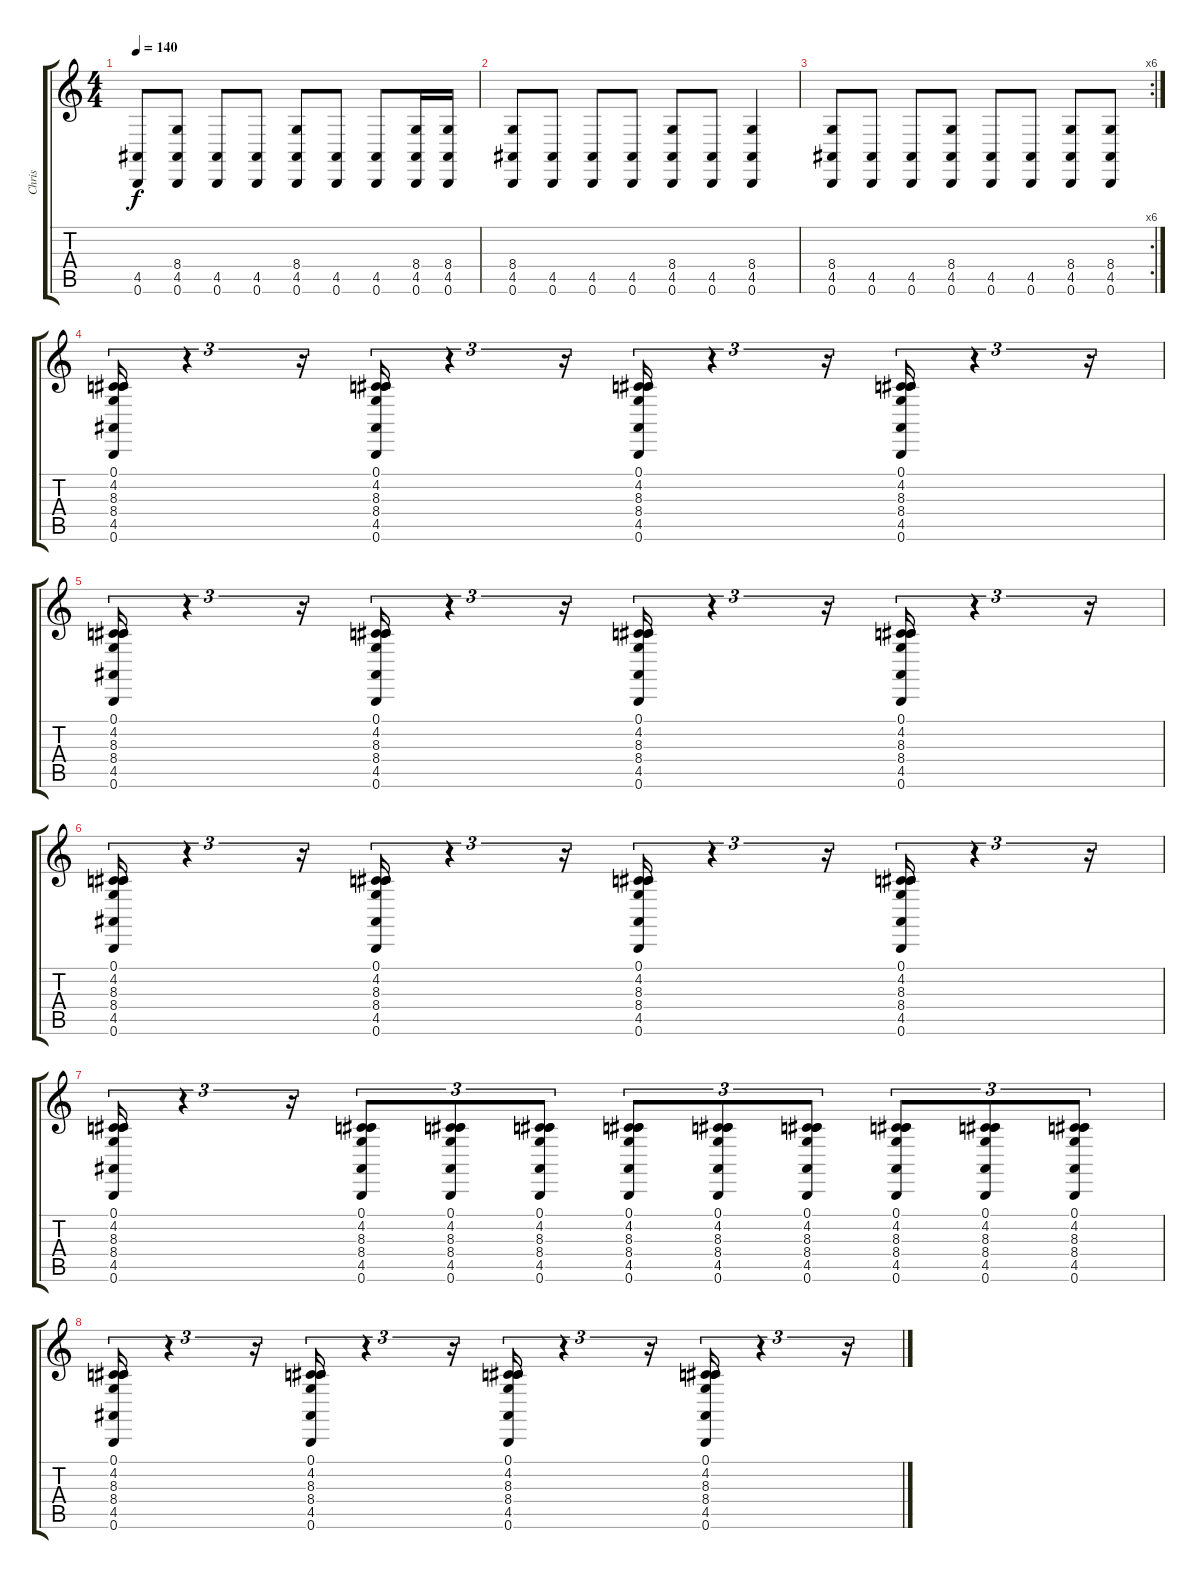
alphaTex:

\track ("Chris" "Chris") {instrument melodictom}
\staff {score tabs}
\tuning (Db4 Ab3 E3 B2 Gb2 B1) {hide}
\ts (4 4)
\tempo 140
\clef g2
\ks c
(4.5 0.6).8{dy f} (8.4 4.5 0.6).8 (4.5 0.6).8 (4.5 0.6).8 (8.4 4.5 0.6).8 (4.5 0.6).8 (4.5 0.6).8 (8.4 4.5 0.6).16 (8.4 4.5 0.6).16 |
(8.4 4.5 0.6).8 (4.5 0.6).8 (4.5 0.6).8 (4.5 0.6).8 (8.4 4.5 0.6).8 (4.5 0.6).8 (8.4 4.5 0.6).4 |
\rc 6
(8.4 4.5 0.6).8 (4.5 0.6).8 (4.5 0.6).8 (8.4 4.5 0.6).8 (4.5 0.6).8 (4.5 0.6).8 (8.4 4.5 0.6).8 (8.4 4.5 0.6).8 |
(0.1 4.2 8.3 8.4 4.5 0.6).16{tu (3 2)} r.4{tu (3 2)} r.16{tu (3 2)} (0.1 4.2 8.3 8.4 4.5 0.6).16{tu (3 2)} r.4{tu (3 2)} r.16{tu (3 2)} (0.1 4.2 8.3 8.4 4.5 0.6).16{tu (3 2)} r.4{tu (3 2)} r.16{tu (3 2)} (0.1 4.2 8.3 8.4 4.5 0.6).16{tu (3 2)} r.4{tu (3 2)} r.16{tu (3 2)} |
(0.1 4.2 8.3 8.4 4.5 0.6).16{tu (3 2)} r.4{tu (3 2)} r.16{tu (3 2)} (0.1 4.2 8.3 8.4 4.5 0.6).16{tu (3 2)} r.4{tu (3 2)} r.16{tu (3 2)} (0.1 4.2 8.3 8.4 4.5 0.6).16{tu (3 2)} r.4{tu (3 2)} r.16{tu (3 2)} (0.1 4.2 8.3 8.4 4.5 0.6).16{tu (3 2)} r.4{tu (3 2)} r.16{tu (3 2)} |
(0.1 4.2 8.3 8.4 4.5 0.6).16{tu (3 2)} r.4{tu (3 2)} r.16{tu (3 2)} (0.1 4.2 8.3 8.4 4.5 0.6).16{tu (3 2)} r.4{tu (3 2)} r.16{tu (3 2)} (0.1 4.2 8.3 8.4 4.5 0.6).16{tu (3 2)} r.4{tu (3 2)} r.16{tu (3 2)} (0.1 4.2 8.3 8.4 4.5 0.6).16{tu (3 2)} r.4{tu (3 2)} r.16{tu (3 2)} |
(0.1 4.2 8.3 8.4 4.5 0.6).16{tu (3 2)} r.4{tu (3 2)} r.16{tu (3 2)} (0.1 4.2 8.3 8.4 4.5 0.6).8{tu (3 2)} (0.1 4.2 8.3 8.4 4.5 0.6).8{tu (3 2)} (0.1 4.2 8.3 8.4 4.5 0.6).8{tu (3 2)} (0.1 4.2 8.3 8.4 4.5 0.6).8{tu (3 2)} (0.1 4.2 8.3 8.4 4.5 0.6).8{tu (3 2)} (0.1 4.2 8.3 8.4 4.5 0.6).8{tu (3 2)} (0.1 4.2 8.3 8.4 4.5 0.6).8{tu (3 2)} (0.1 4.2 8.3 8.4 4.5 0.6).8{tu (3 2)} (0.1 4.2 8.3 8.4 4.5 0.6).8{tu (3 2)} |
(0.1 4.2 8.3 8.4 4.5 0.6).16{tu (3 2)} r.4{tu (3 2)} r.16{tu (3 2)} (0.1 4.2 8.3 8.4 4.5 0.6).16{tu (3 2)} r.4{tu (3 2)} r.16{tu (3 2)} (0.1 4.2 8.3 8.4 4.5 0.6).16{tu (3 2)} r.4{tu (3 2)} r.16{tu (3 2)} (0.1 4.2 8.3 8.4 4.5 0.6).16{tu (3 2)} r.4{tu (3 2)} r.16{tu (3 2)}
